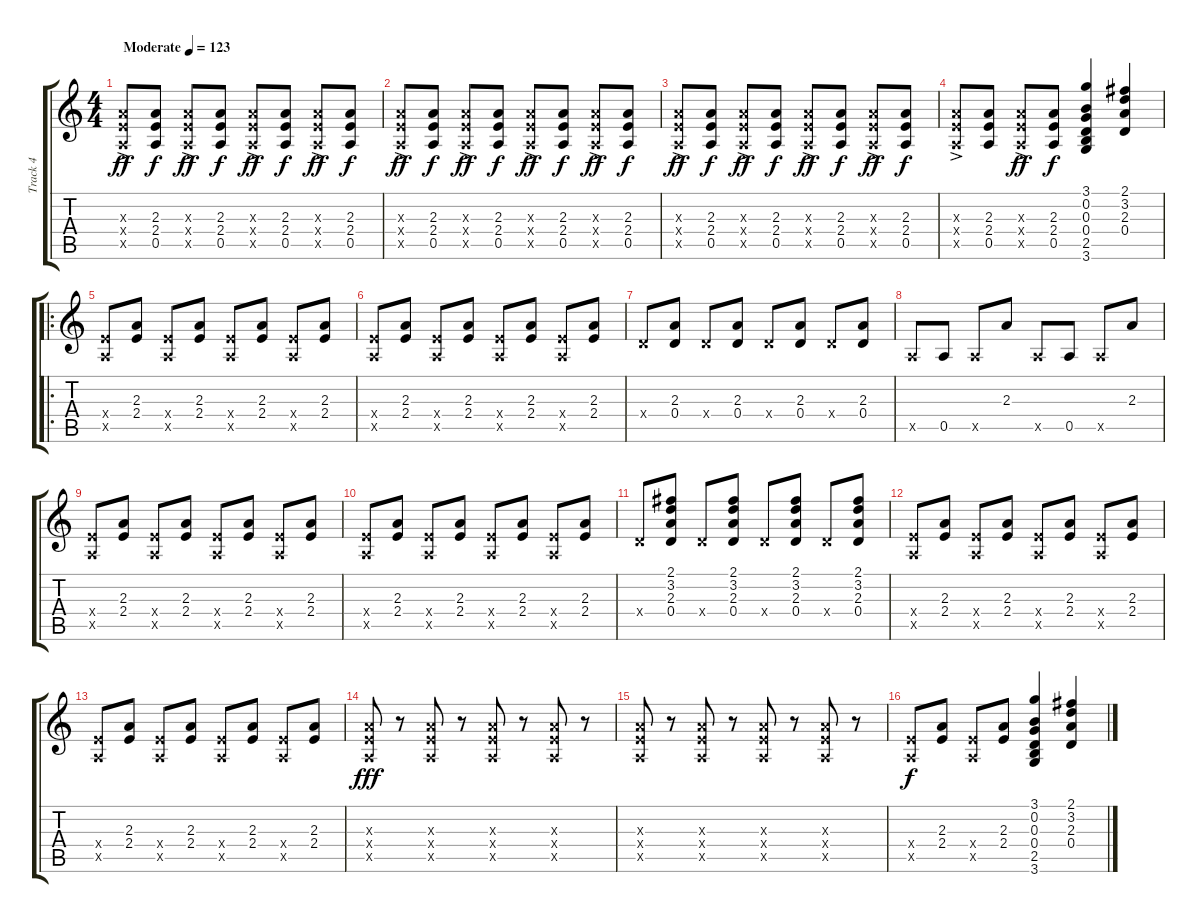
\track ("Track 4" "Track 4") {instrument electricguitarclean}
\staff {score tabs}
\tuning (E4 B3 G3 D3 A2 E2) {hide}
\ts (4 4)
\tempo (123 "Moderate")
\clef g2
\ks c
(2.3{ac x} 2.4{ac x} 0.5{ac x}).8{dy ff instrument electricguitarclean} (2.3 2.4 0.5).8{dy f} (2.3{ac x} 2.4{ac x} 0.5{ac x}).8{dy ff} (2.3 2.4 0.5).8{dy f} (2.3{ac x} 2.4{ac x} 0.5{ac x}).8{dy ff} (2.3 2.4 0.5).8{dy f} (2.3{ac x} 2.4{ac x} 0.5{ac x}).8{dy ff} (2.3 2.4 0.5).8{dy f} |
(2.3{ac x} 2.4{ac x} 0.5{ac x}).8{dy ff} (2.3 2.4 0.5).8{dy f} (2.3{ac x} 2.4{ac x} 0.5{ac x}).8{dy ff} (2.3 2.4 0.5).8{dy f} (2.3{ac x} 2.4{ac x} 0.5{ac x}).8{dy ff} (2.3 2.4 0.5).8{dy f} (2.3{ac x} 2.4{ac x} 0.5{ac x}).8{dy ff} (2.3 2.4 0.5).8{dy f} |
(2.3{ac x} 2.4{ac x} 0.5{ac x}).8{dy ff} (2.3 2.4 0.5).8{dy f} (2.3{ac x} 2.4{ac x} 0.5{ac x}).8{dy ff} (2.3 2.4 0.5).8{dy f} (2.3{ac x} 2.4{ac x} 0.5{ac x}).8{dy ff} (2.3 2.4 0.5).8{dy f} (2.3{ac x} 2.4{ac x} 0.5{ac x}).8{dy ff} (2.3 2.4 0.5).8{dy f} |
(2.3{x} 2.4{ac x} 0.5{x}).8 (2.3 2.4 0.5).8 (2.3{ac x} 2.4{ac x} 0.5{ac x}).8{dy ff} (2.3 2.4 0.5).8{dy f} (3.1 0.2 0.3 0.4 2.5 3.6).4 (2.1 3.2 2.3 0.4).4 |
\ro
(2.4{x} 0.5{x}).8 (2.3 2.4).8 (2.4{x} 0.5{x}).8 (2.3 2.4).8 (2.4{x} 0.5{x}).8 (2.3 2.4).8 (2.4{x} 0.5{x}).8 (2.3 2.4).8 |
(2.4{x} 0.5{x}).8 (2.3 2.4).8 (2.4{x} 0.5{x}).8 (2.3 2.4).8 (2.4{x} 0.5{x}).8 (2.3 2.4).8 (2.4{x} 0.5{x}).8 (2.3 2.4).8 |
0.4{x}.8 (2.3 0.4).8 0.4{x}.8 (2.3 0.4).8 0.4{x}.8 (2.3 0.4).8 0.4{x}.8 (2.3 0.4).8 |
0.5{x}.8 0.5.8 0.5{x}.8 2.3.8 0.5{x}.8 0.5.8 0.5{x}.8 2.3.8 |
(2.4{x} 0.5{x}).8 (2.3 2.4).8 (2.4{x} 0.5{x}).8 (2.3 2.4).8 (2.4{x} 0.5{x}).8 (2.3 2.4).8 (2.4{x} 0.5{x}).8 (2.3 2.4).8 |
(2.4{x} 0.5{x}).8 (2.3 2.4).8 (2.4{x} 0.5{x}).8 (2.3 2.4).8 (2.4{x} 0.5{x}).8 (2.3 2.4).8 (2.4{x} 0.5{x}).8 (2.3 2.4).8 |
0.4{x}.8 (2.1 3.2 2.3 0.4).8 0.4{x}.8 (2.1 3.2 2.3 0.4).8 0.4{x}.8 (2.1 3.2 2.3 0.4).8 0.4{x}.8 (2.1 3.2 2.3 0.4).8 |
(2.4{x} 0.5{x}).8 (2.3 2.4).8 (2.4{x} 0.5{x}).8 (2.3 2.4).8 (2.4{x} 0.5{x}).8 (2.3 2.4).8 (2.4{x} 0.5{x}).8 (2.3 2.4).8 |
(2.4{x} 0.5{x}).8 (2.3 2.4).8 (2.4{x} 0.5{x}).8 (2.3 2.4).8 (2.4{x} 0.5{x}).8 (2.3 2.4).8 (2.4{x} 0.5{x}).8 (2.3 2.4).8 |
(2.3{x} 2.4{x} 0.5{x}).8{dy fff} r.8 (2.3{x} 2.4{x} 0.5{x}).8 r.8 (2.3{x} 2.4{x} 0.5{x}).8 r.8 (2.3{x} 2.4{x} 0.5{x}).8 r.8 |
(2.3{x} 2.4{x} 0.5{x}).8 r.8 (2.3{x} 2.4{x} 0.5{x}).8 r.8 (2.3{x} 2.4{x} 0.5{x}).8 r.8 (2.3{x} 2.4{x} 0.5{x}).8 r.8 |
(2.4{x} 0.5{x}).8{dy f} (2.3 2.4).8 (2.4{x} 0.5{x}).8 (2.3 2.4).8 (3.1 0.2 0.3 0.4 2.5 3.6).4 (2.1 3.2 2.3 0.4).4
